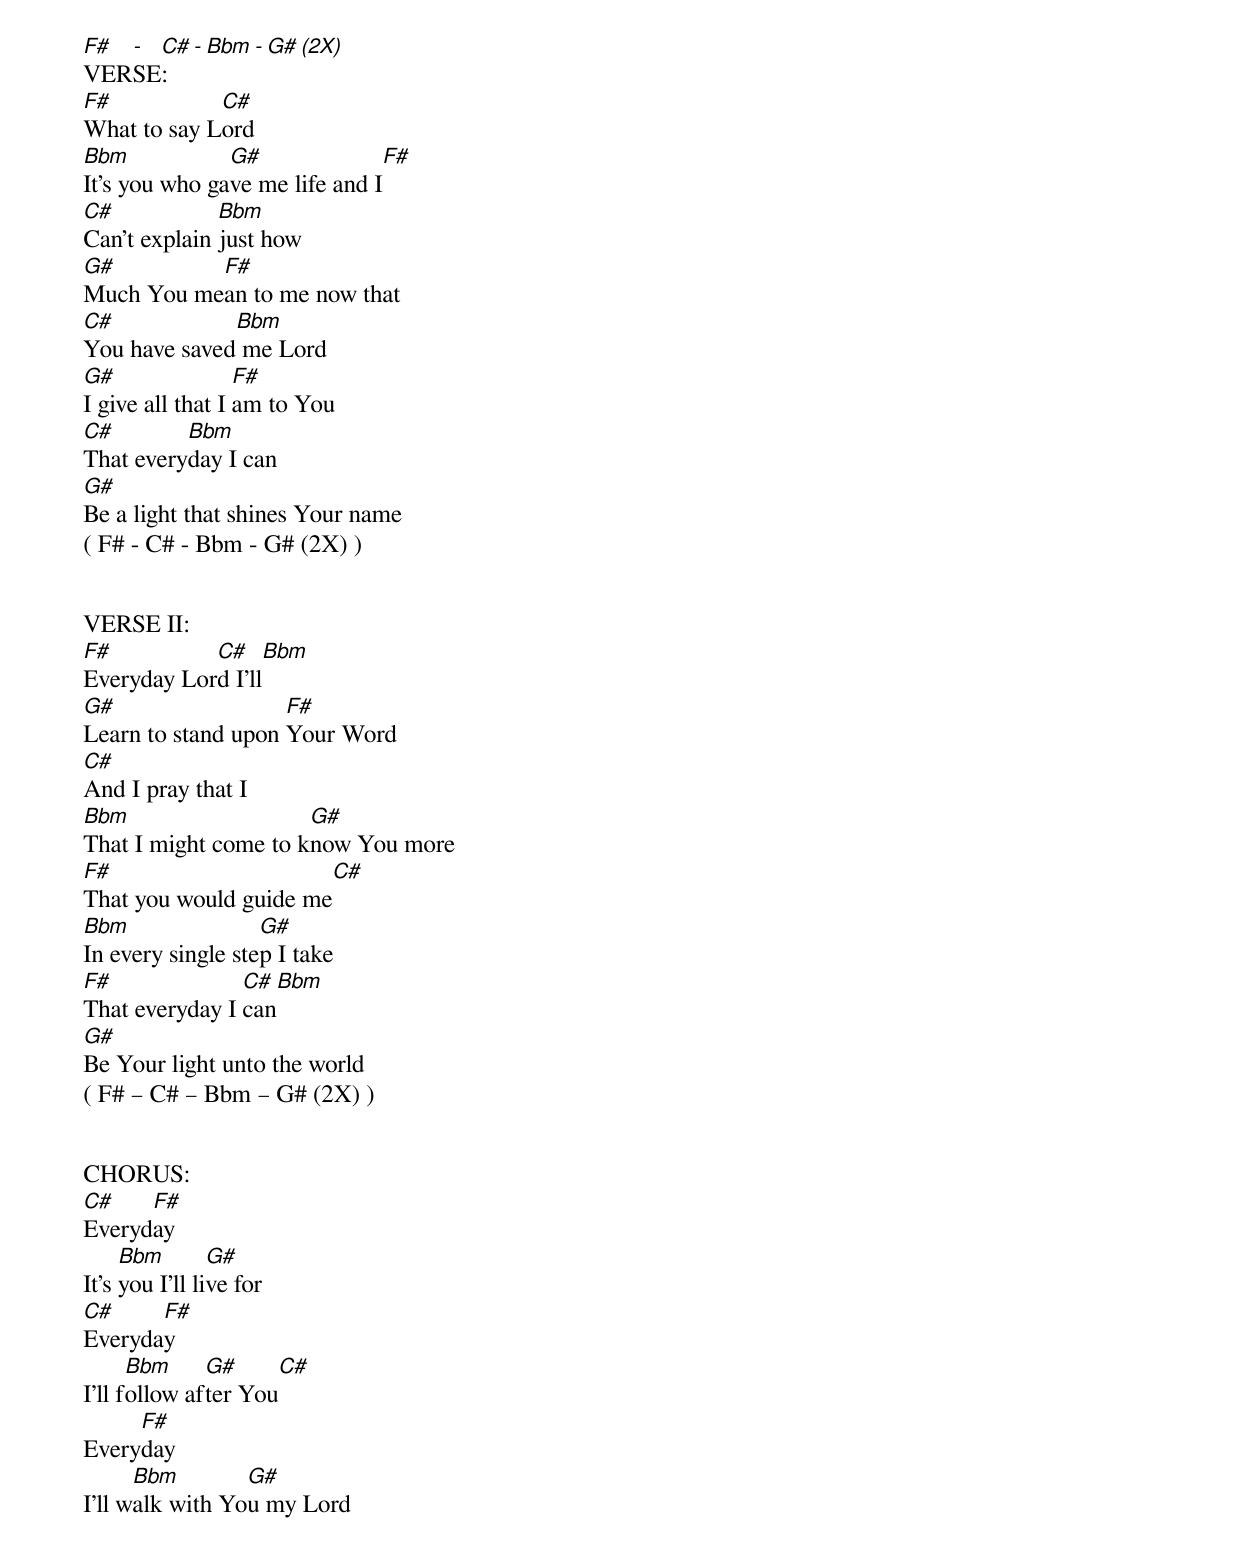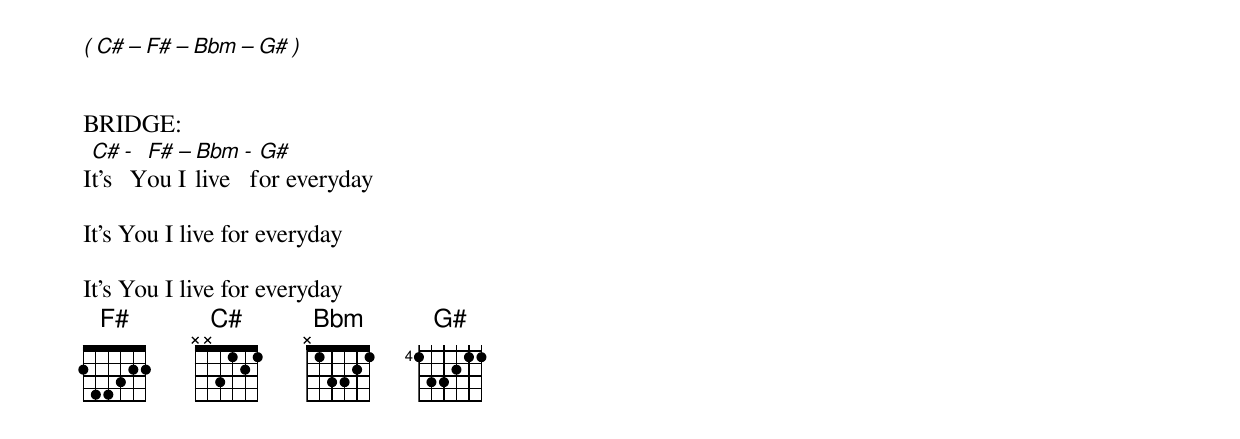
F# - C# - Bbm - G# (2X)
VERSE:
F#           C#
What to say Lord
Bbm            G#                F#
It's you who gave me life and I
C#            Bbm
Can't explain just how
G#         F#
Much You mean to me now that
C#            Bbm
You have saved me Lord
G#                F#
I give all that I am to You
C#        Bbm
That everyday I can
G#
Be a light that shines Your name
( F# - C# - Bbm - G# (2X) )


VERSE II:
F#          C#           Bbm
Everyday Lord I'll
G#                  F#
Learn to stand upon Your Word
C#
And I pray that I
Bbm                   G#
That I might come to know You more
F#                           C#
That you would guide me
Bbm                G#
In every single step I take
F#              C#         Bbm
That everyday I can
G#
Be Your light unto the world
( F# – C# – Bbm – G# (2X) )


CHORUS:
C#    F#
Everyday
     Bbm        G#
It's you I'll live for
C#     F#
Everyday
      Bbm     G#     C#
I'll follow after You
     F#
Everyday
      Bbm        G#
I'll walk with You my Lord
( C# – F# – Bbm – G# )


BRIDGE:
 C# - F# – Bbm - G#
It's You I live for everyday

It's You I live for everyday

It's You I live for everyday
